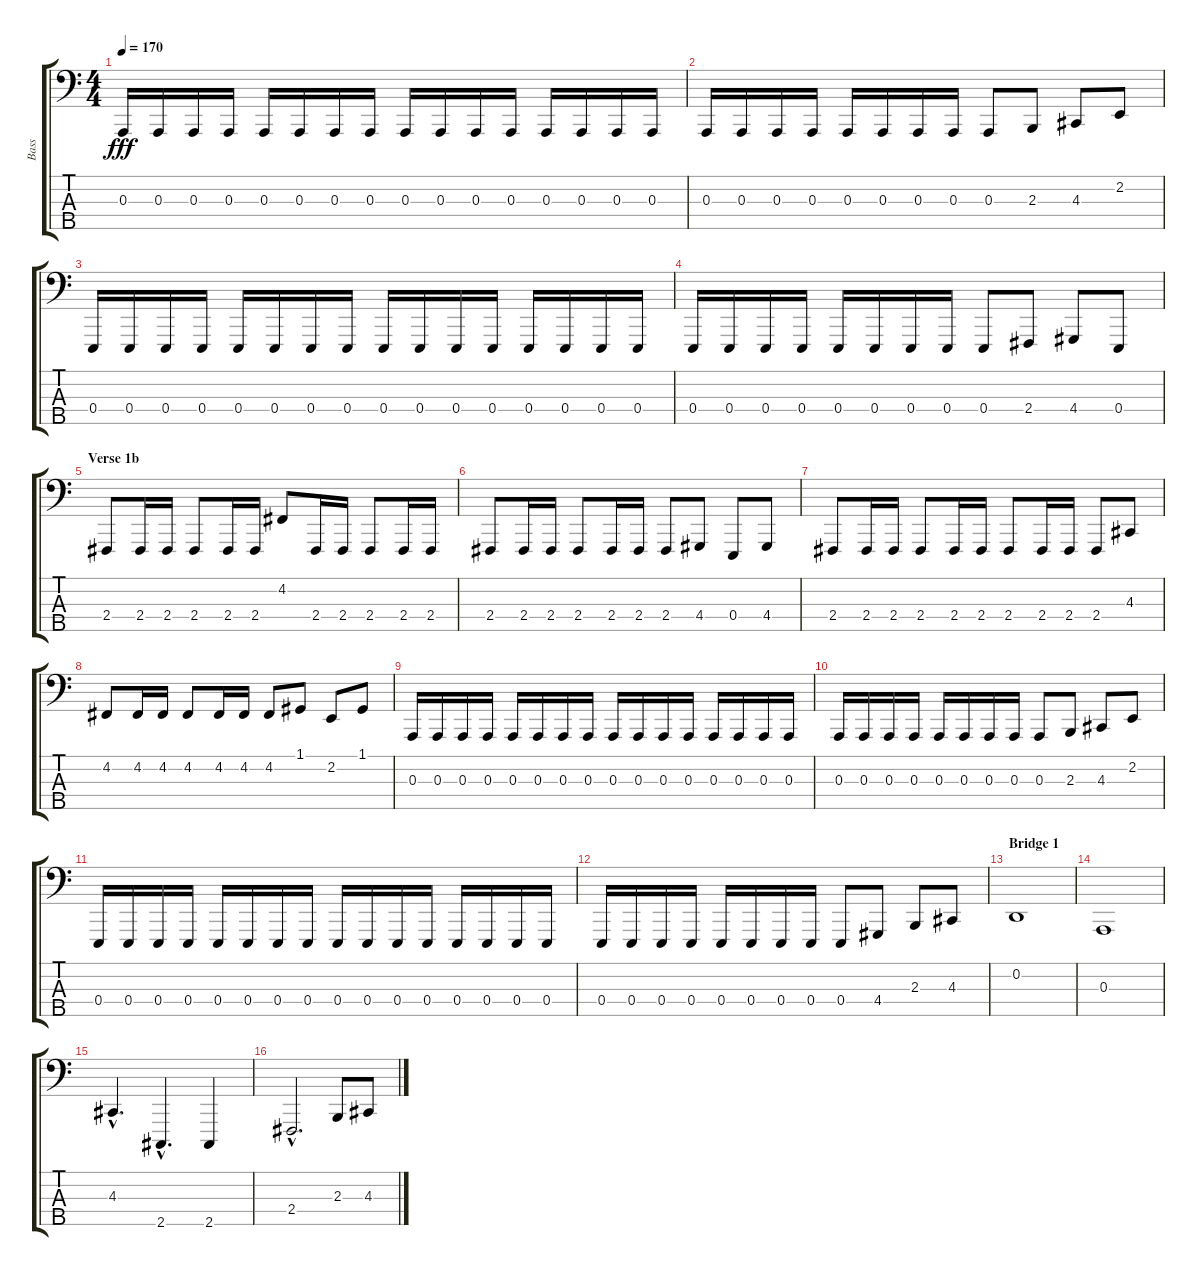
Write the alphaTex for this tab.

\track ("Bass" "Bass") {instrument clavinet}
\staff {score tabs}
\tuning (G2 D2 A1 E1 B0) {hide}
\ts (4 4)
\tempo 170
\clef f4
\ks c
0.3.16{dy fff} 0.3.16 0.3.16 0.3.16 0.3.16 0.3.16 0.3.16 0.3.16 0.3.16 0.3.16 0.3.16 0.3.16 0.3.16 0.3.16 0.3.16 0.3.16 |
0.3.16 0.3.16 0.3.16 0.3.16 0.3.16 0.3.16 0.3.16 0.3.16 0.3.8 2.3.8 4.3.8 2.2.8 |
0.4.16 0.4.16 0.4.16 0.4.16 0.4.16 0.4.16 0.4.16 0.4.16 0.4.16 0.4.16 0.4.16 0.4.16 0.4.16 0.4.16 0.4.16 0.4.16 |
0.4.16 0.4.16 0.4.16 0.4.16 0.4.16 0.4.16 0.4.16 0.4.16 0.4.8 2.4.8 4.4.8 0.4.8 |
\section ("" "Verse 1b")
2.4.8 2.4.16 2.4.16 2.4.8 2.4.16 2.4.16 4.2.8 2.4.16 2.4.16 2.4.8 2.4.16 2.4.16 |
2.4.8 2.4.16 2.4.16 2.4.8 2.4.16 2.4.16 2.4.8 4.4.8 0.4.8 4.4.8 |
2.4.8 2.4.16 2.4.16 2.4.8 2.4.16 2.4.16 2.4.8 2.4.16 2.4.16 2.4.8 4.3.8 |
4.2.8 4.2.16 4.2.16 4.2.8 4.2.16 4.2.16 4.2.8 1.1.8 2.2.8 1.1.8 |
0.3.16 0.3.16 0.3.16 0.3.16 0.3.16 0.3.16 0.3.16 0.3.16 0.3.16 0.3.16 0.3.16 0.3.16 0.3.16 0.3.16 0.3.16 0.3.16 |
0.3.16 0.3.16 0.3.16 0.3.16 0.3.16 0.3.16 0.3.16 0.3.16 0.3.8 2.3.8 4.3.8 2.2.8 |
0.4.16 0.4.16 0.4.16 0.4.16 0.4.16 0.4.16 0.4.16 0.4.16 0.4.16 0.4.16 0.4.16 0.4.16 0.4.16 0.4.16 0.4.16 0.4.16 |
0.4.16 0.4.16 0.4.16 0.4.16 0.4.16 0.4.16 0.4.16 0.4.16 0.4.8 4.4.8 2.3.8 4.3.8 |
\section ("" "Bridge 1")
0.2.1 |
0.3.1 |
4.3{hac}.4{d} 2.5{hac}.4{d} 2.5.4 |
2.4{hac}.2{d} 2.3.8 4.3.8
